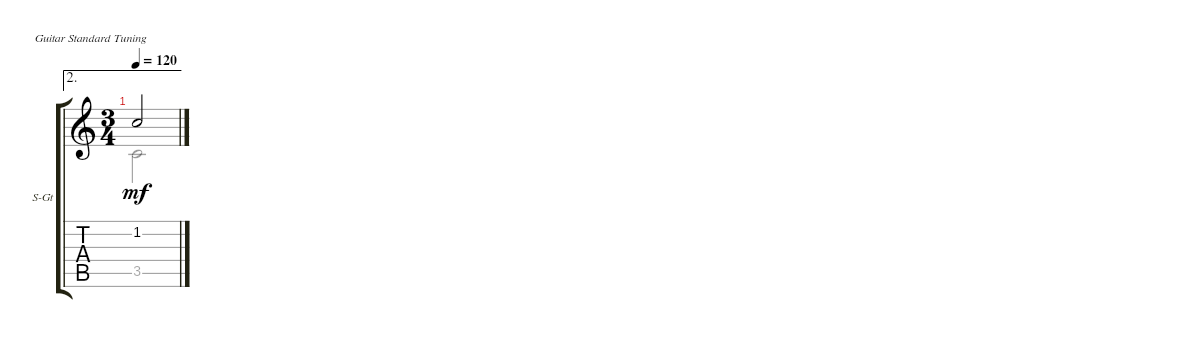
\defaultSystemsLayout 4
\bracketExtendMode groupsimilarinstruments
\firstSystemTrackNameOrientation horizontal
\otherSystemsTrackNameOrientation horizontal
\track ("Classical Guitar" "S-Gt") {instrument acousticguitarsteel}
\staff {score tabs}
\tuning (E4 B3 G3 D3 A2 E2)
\voice
\ae 2
\ts (3 4)
\tempo 120
\clef g2
\ks c
1.2.2{dy mf}
\voice
\clef g2
\ottava regular
\simile none
\ks c
3.5.2{dy mf}
